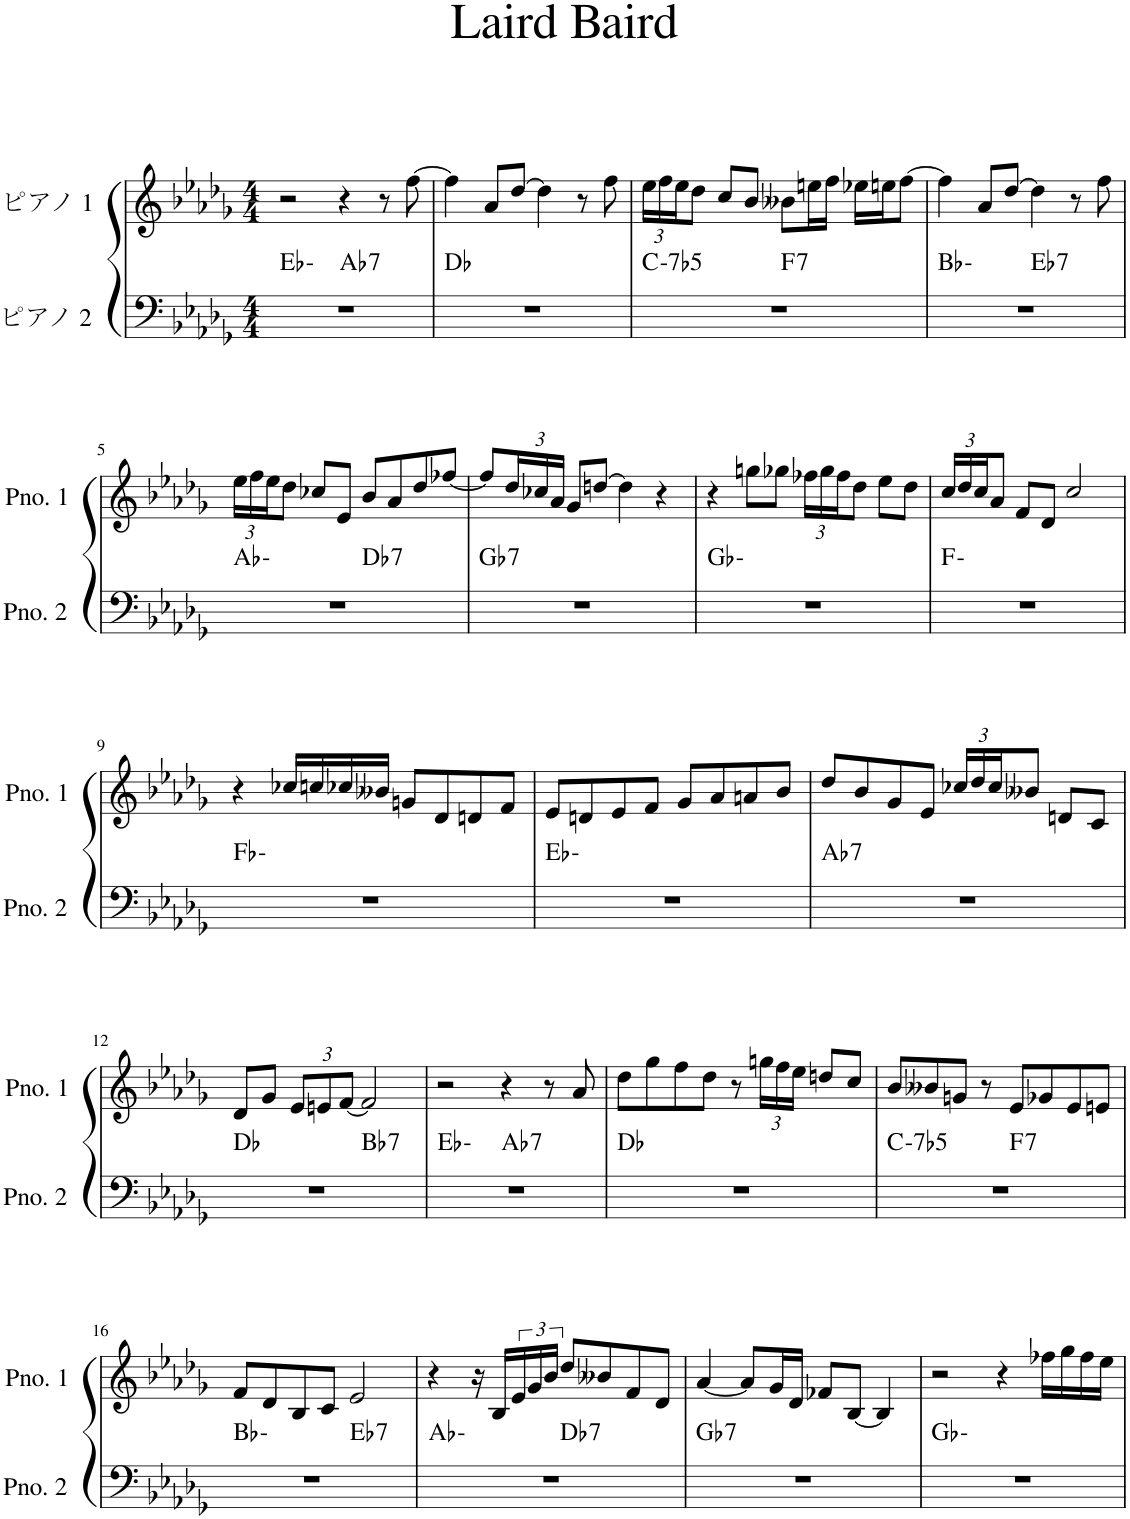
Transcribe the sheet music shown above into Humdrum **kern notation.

**kern	**harte	**kern
*part2	*part2	*part1
*staff2	*	*staff1
*I"ピアノ 2	*	*I"ピアノ 1
*clefF4	*	*clefG2
*k[b-e-a-d-g-]	*	*k[b-e-a-d-g-]
*M4/4	*	*M4/4
=1	=1	=1
*^	*	*
1r	2ryy	Eb:min	2r
!	!	!LO:H:kt=7	!
.	2ryy	Ab:7	4r
.	.	.	8r
.	.	.	[8ff\
*v	*v	*	*
=2	=2	=2
1r	Db:maj	4ff\]
.	.	8a-/L
.	.	[8dd-/J
.	.	4dd-\]
.	.	8r
.	.	8ff\
=3	=3	=3
*	*	*Xbrackettup
!	!LO:H:kt=-7b5	!
*^	*	*
1r	2ryy	C:hdim7	24ee-\LL
.	.	.	24ff\
.	.	.	24ee-\J
.	.	.	8dd-\J
.	.	.	8cc/L
.	.	.	8b-/J
!	!	!LO:H:kt=7	!
.	2ryy	F:7	8b--X\L
.	.	.	16een\L
.	.	.	16ff\JJ
.	.	.	16ee-X\LL
.	.	.	16een\J
.	.	.	[8ff\J
=4	=4	=4	=4
1r	2ryy	Bb:min	4ff\]
.	.	.	8a-/L
.	.	.	[8dd-/J
!	!	!LO:H:kt=7	!
.	2ryy	Eb:7	4dd-\]
.	.	.	8r
.	.	.	8ff\
!!LO:LB:g=z
=5	=5	=5	=5
1r	2ryy	Ab:min	24ee-\LL
.	.	.	24ff\
.	.	.	24ee-\J
.	.	.	8dd-\J
.	.	.	8cc-X/L
.	.	.	8e-/J
!	!	!LO:H:kt=7	!
.	2ryy	Db:7	8b-/L
.	.	.	8a-/
.	.	.	8dd-/
.	.	.	[8ff-X/J
=6	=6	=6	=6
!	!	!LO:H:kt=7	!
*v	*v	*	*
1r	Gb:7	8ff-/L]
.	.	24dd-/L
.	.	24cc-X/
.	.	24a-/JJ
.	.	8g-/L
.	.	[8ddn/J
.	.	4dd\]
.	.	4r
=7	=7	=7
1r	Gb:min	4r
.	.	8ggn\L
.	.	8gg-X\J
.	.	24ff-X\LL
.	.	24gg-\
.	.	24ff-\J
.	.	8dd-\J
.	.	8ee-\L
.	.	8dd-\J
=8	=8	=8
1r	F:min	24cc/LL
.	.	24dd-/
.	.	24cc/J
.	.	8a-/J
.	.	8f/L
.	.	8d-/J
.	.	2cc/
!!LO:LB:g=z
=9	=9	=9
1r	Fb:min	4r
.	.	16cc-X/LL
.	.	16ccn/
.	.	16cc-X/
.	.	16b--X/JJ
.	.	8gn/L
.	.	8d-/
.	.	8dn/
.	.	8f/J
=10	=10	=10
1r	Eb:min	8e-/L
.	.	8dn/
.	.	8e-/
.	.	8f/J
.	.	8g-/L
.	.	8a-/
.	.	8an/
.	.	8b-/J
=11	=11	=11
!	!LO:H:kt=7	!
1r	Ab:7	8dd-/L
.	.	8b-/
.	.	8g-/
.	.	8e-/J
.	.	24cc-X/LL
.	.	24dd-/
.	.	24cc-/J
.	.	8b--X/J
.	.	8dn/L
.	.	8c/J
!!LO:LB:g=z
=12	=12	=12
*^	*	*
1r	2ryy	Db:maj	8d-/L
.	.	.	8g-/J
.	.	.	12e-/L
.	.	.	12en/
.	.	.	[12f/J
!	!	!LO:H:kt=7	!
.	2ryy	Bb:7	2f/]
=13	=13	=13	=13
1r	2ryy	Eb:min	2r
!	!	!LO:H:kt=7	!
.	2ryy	Ab:7	4r
.	.	.	8r
.	.	.	8a-/
*v	*v	*	*
=14	=14	=14
1r	Db:maj	8dd-\L
.	.	8gg-\
.	.	8ff\
.	.	8dd-\J
.	.	8r
.	.	24ggn\LL
.	.	24ff\
.	.	24ee-\JJ
.	.	8ddn/L
.	.	8cc/J
=15	=15	=15
!	!LO:H:kt=-7b5	!
*^	*	*
1r	2ryy	C:hdim7	8b-/L
.	.	.	8b--X/
.	.	.	8gn/J
.	.	.	8r
!	!	!LO:H:kt=7	!
.	2ryy	F:7	8e-/L
.	.	.	8g-X/
.	.	.	8e-/
.	.	.	8en/J
!!LO:LB:g=z
=16	=16	=16	=16
1r	2ryy	Bb:min	8f/L
.	.	.	8d-/
.	.	.	8B-/
.	.	.	8c/J
!	!	!LO:H:kt=7	!
.	2ryy	Eb:7	2e-/
=17	=17	=17	=17
1r	2ryy	Ab:min	4r
.	.	.	16r
.	.	.	16B-/LL
*	*	*	*brackettup
.	.	.	24e-/
.	.	.	24g-/
.	.	.	24b-/JJ
!	!	!LO:H:kt=7	!
.	2ryy	Db:7	8dd-/L
.	.	.	8b--X/
.	.	.	8f/
.	.	.	8d-/J
=18	=18	=18	=18
!	!	!LO:H:kt=7	!
*v	*v	*	*
1r	Gb:7	[4a-/
.	.	8a-/L]
.	.	16g-/L
.	.	16d-/JJ
.	.	8f-X/L
.	.	[8B-/J
.	.	4B-/]
=19	=19	=19
1r	Gb:min	2r
.	.	4r
.	.	16ff-X\LL
.	.	16gg-\
.	.	16ff-\
.	.	16ee-\JJ
=	=	=
*-	*-	*-
